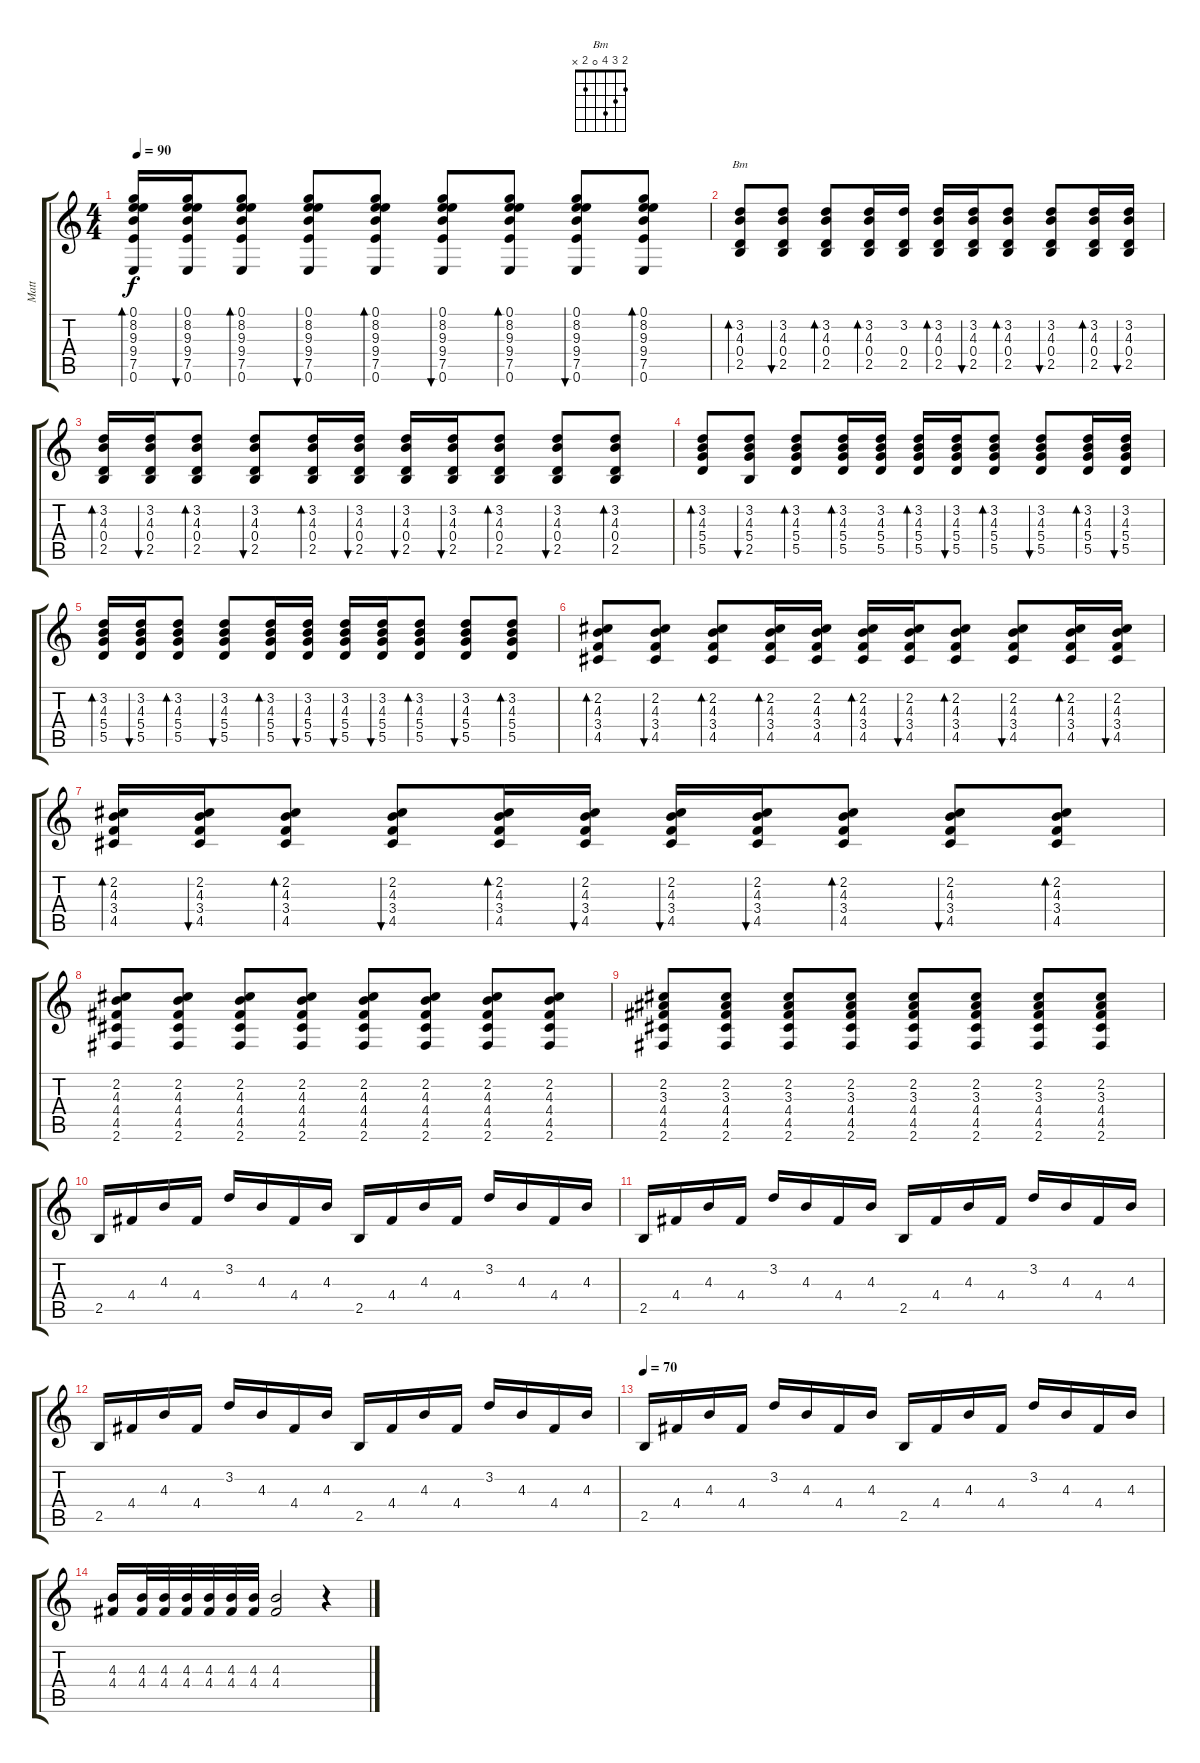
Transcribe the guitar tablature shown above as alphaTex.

\track ("Matt" "Matt") {instrument acousticguitarnylon}
\staff {score tabs}
\tuning (E4 B3 G3 D3 A2 E2) {hide}
\chord ("Bm" 2 3 4 0 2 x)
\ts (4 4)
\tempo 90
\clef g2
\ks c
(0.1 8.2 9.3 9.4 7.5 0.6).16{bd 60 dy f volume 11} (0.1 8.2 9.3 9.4 7.5 0.6).16{bu 60} (0.1 8.2 9.3 9.4 7.5 0.6).8{bd 60} (0.1 8.2 9.3 9.4 7.5 0.6).8{bu 60} (0.1 8.2 9.3 9.4 7.5 0.6).8{bd 60} (0.1 8.2 9.3 9.4 7.5 0.6).8{bu 60} (0.1 8.2 9.3 9.4 7.5 0.6).8{bd 60} (0.1 8.2 9.3 9.4 7.5 0.6).8{bu 60} (0.1 8.2 9.3 9.4 7.5 0.6).8{bd 60} |
(3.2 4.3 0.4 2.5).8{bd 60 ch "Bm"} (3.2 4.3 0.4 2.5).8{bu 60} (3.2 4.3 0.4 2.5).8{bd 60} (3.2 4.3 0.4 2.5).16{bd 60} (3.2 0.4 2.5).16 (3.2 4.3 0.4 2.5).16{bd 60} (3.2 4.3 0.4 2.5).16{bu 60} (3.2 4.3 0.4 2.5).8{bd 60} (3.2 4.3 0.4 2.5).8{bu 60} (3.2 4.3 0.4 2.5).16{bd 60} (3.2 4.3 0.4 2.5).16{bu 60} |
(3.2 4.3 0.4 2.5).16{bd 60} (3.2 4.3 0.4 2.5).16{bu 60} (3.2 4.3 0.4 2.5).8{bd 60} (3.2 4.3 0.4 2.5).8{bu 60} (3.2 4.3 0.4 2.5).16{bd 60} (3.2 4.3 0.4 2.5).16{bu 60} (3.2 4.3 0.4 2.5).16{bu 60} (3.2 4.3 0.4 2.5).16{bu 60} (3.2 4.3 0.4 2.5).8{bd 60} (3.2 4.3 0.4 2.5).8{bu 60} (3.2 4.3 0.4 2.5).8{bd 60} |
(3.2 4.3 5.4 5.5).8{bd 60} (3.2 4.3 5.4 2.5).8{bu 60} (3.2 4.3 5.4 5.5).8{bd 60} (3.2 4.3 5.4 5.5).16{bd 60} (3.2 4.3 5.4 5.5).16 (3.2 4.3 5.4 5.5).16{bd 60} (3.2 4.3 5.4 5.5).16{bu 60} (3.2 4.3 5.4 5.5).8{bd 60} (3.2 4.3 5.4 5.5).8{bu 60} (3.2 4.3 5.4 5.5).16{bd 60} (3.2 4.3 5.4 5.5).16{bu 60} |
(3.2 4.3 5.4 5.5).16{bd 60} (3.2 4.3 5.4 5.5).16{bu 60} (3.2 4.3 5.4 5.5).8{bd 60} (3.2 4.3 5.4 5.5).8{bu 60} (3.2 4.3 5.4 5.5).16{bd 60} (3.2 4.3 5.4 5.5).16{bu 60} (3.2 4.3 5.4 5.5).16{bu 60} (3.2 4.3 5.4 5.5).16{bu 60} (3.2 4.3 5.4 5.5).8{bd 60} (3.2 4.3 5.4 5.5).8{bu 60} (3.2 4.3 5.4 5.5).8{bd 60} |
(2.2 4.3 3.4 4.5).8{bd 60} (2.2 4.3 3.4 4.5).8{bu 60} (2.2 4.3 3.4 4.5).8{bd 60} (2.2 4.3 3.4 4.5).16{bd 60} (2.2 4.3 3.4 4.5).16 (2.2 4.3 3.4 4.5).16{bd 60} (2.2 4.3 3.4 4.5).16{bu 60} (2.2 4.3 3.4 4.5).8{bd 60} (2.2 4.3 3.4 4.5).8{bu 60} (2.2 4.3 3.4 4.5).16{bd 60} (2.2 4.3 3.4 4.5).16{bu 60} |
(2.2 4.3 3.4 4.5).16{bd 60} (2.2 4.3 3.4 4.5).16{bu 60} (2.2 4.3 3.4 4.5).8{bd 60} (2.2 4.3 3.4 4.5).8{bu 60} (2.2 4.3 3.4 4.5).16{bd 60} (2.2 4.3 3.4 4.5).16{bu 60} (2.2 4.3 3.4 4.5).16{bu 60} (2.2 4.3 3.4 4.5).16{bu 60} (2.2 4.3 3.4 4.5).8{bd 60} (2.2 4.3 3.4 4.5).8{bu 60} (2.2 4.3 3.4 4.5).8{bd 60} |
(2.2 4.3 4.4 4.5 2.6).8 (2.2 4.3 4.4 4.5 2.6).8 (2.2 4.3 4.4 4.5 2.6).8 (2.2 4.3 4.4 4.5 2.6).8 (2.2 4.3 4.4 4.5 2.6).8 (2.2 4.3 4.4 4.5 2.6).8 (2.2 4.3 4.4 4.5 2.6).8 (2.2 4.3 4.4 4.5 2.6).8 |
(2.2 3.3 4.4 4.5 2.6).8 (2.2 3.3 4.4 4.5 2.6).8 (2.2 3.3 4.4 4.5 2.6).8 (2.2 3.3 4.4 4.5 2.6).8 (2.2 3.3 4.4 4.5 2.6).8 (2.2 3.3 4.4 4.5 2.6).8{volume 13} (2.2 3.3 4.4 4.5 2.6).8 (2.2 3.3 4.4 4.5 2.6).8 |
2.5.16 4.4.16 4.3.16 4.4.16 3.2.16 4.3.16 4.4.16 4.3.16 2.5.16 4.4.16 4.3.16 4.4.16 3.2.16 4.3.16 4.4.16 4.3.16 |
2.5.16 4.4.16 4.3.16 4.4.16 3.2.16 4.3.16 4.4.16 4.3.16 2.5.16 4.4.16 4.3.16 4.4.16 3.2.16 4.3.16 4.4.16 4.3.16 |
2.5.16 4.4.16 4.3.16 4.4.16 3.2.16 4.3.16 4.4.16 4.3.16 2.5.16 4.4.16 4.3.16 4.4.16 3.2.16 4.3.16 4.4.16 4.3.16 |
\tempo 70
2.5.16 4.4.16 4.3.16 4.4.16 3.2.16 4.3.16 4.4.16 4.3.16 2.5.16 4.4.16 4.3.16 4.4.16 3.2.16 4.3.16 4.4.16 4.3.16 |
(4.3 4.4).16 (4.3 4.4).32 (4.3 4.4).32 (4.3 4.4).32 (4.3 4.4).32 (4.3 4.4).32 (4.3 4.4).32 (4.3 4.4).2 r.4
